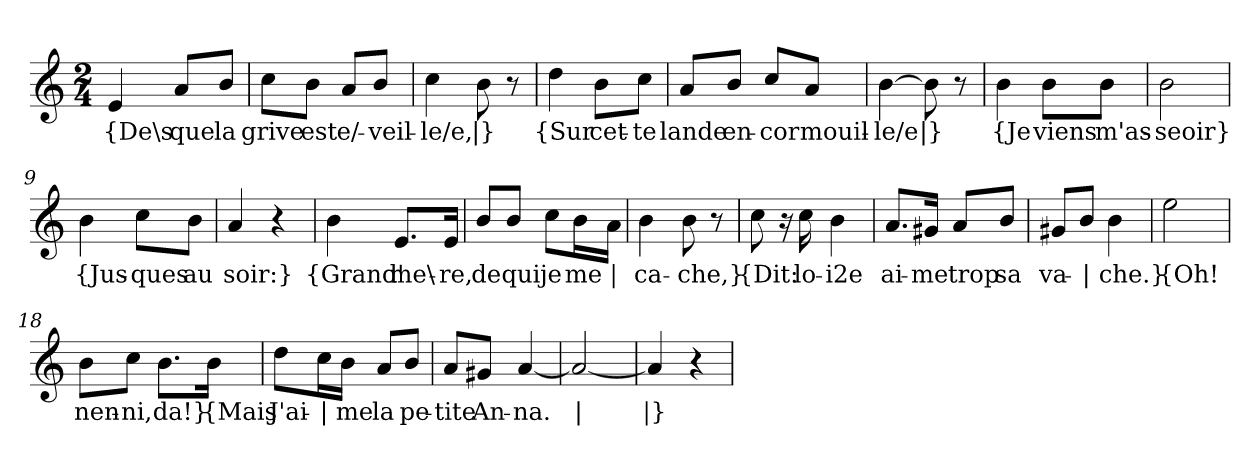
**kern	**text
*part1	*part1
*staff1	*staff1
*clefG2	*
*k[]	*
*M2/4	*
=1	=1
!	!LO:LY:b
4e/	{De\s
!	!LO:LY:b
8a/L	que
!	!LO:LY:b
8b/J	la
=2	=2
!	!LO:LY:b
8cc\L	grive
!	!LO:LY:b
8b\J	est
!	!LO:LY:b
8a/L	e/-
!	!LO:LY:b
8b/J	-veil-
=3	=3
!	!LO:LY:b
4cc\	-le/e,
!	!LO:LY:b
8b\	|}
8r	.
=4	=4
!	!LO:LY:b
4dd\	{Sur
!	!LO:LY:b
8b\L	cet-
!	!LO:LY:b
8cc\J	-te
=5	=5
!	!LO:LY:b
8a/L	lande
!	!LO:LY:b
8b/J	en-
!	!LO:LY:b
8cc/L	-cor
!	!LO:LY:b
8a/J	mouil-
=6	=6
!	!LO:LY:b
[4b\	-le/e
!	!LO:LY:b
8b\]	|}
8r	.
=7	=7
!	!LO:LY:b
4b\	{Je
!	!LO:LY:b
8b\L	viens
!	!LO:LY:b
8b\J	m'as-
!!LO:LB:g=z
=8	=8
!	!LO:LY:b
2b\	-seoir}
=9	=9
!	!LO:LY:b
4b\	{Jus-
!	!LO:LY:b
8cc\L	-ques
!	!LO:LY:b
8b\J	au
=10	=10
!	!LO:LY:b
4a/	soir:}
4r	.
=11	=11
!	!LO:LY:b
4b\	{Grand'
!	!LO:LY:b
8.e/L	me\-
!	!LO:LY:b
16e/Jk	-re,
=12	=12
!	!LO:LY:b
8b/L	de
!	!LO:LY:b
8b/J	qui
!	!LO:LY:b
8cc\L	je
!	!LO:LY:b
16b\L	me
!	!LO:LY:b
16a\JJ	|
=13	=13
!	!LO:LY:b
4b\	ca-
!	!LO:LY:b
8b\	-che,}
8r	.
=14	=14
!	!LO:LY:b
8cc\	{Dit:
16r	.
!	!LO:LY:b
16cc\	lo-
!	!LO:LY:b
4b\	-i2e
=15	=15
!	!LO:LY:b
8.a/L	ai-
!	!LO:LY:b
16g#X/Jk	-me
!	!LO:LY:b
8a/L	trop
!	!LO:LY:b
8b/J	sa
!!LO:LB:g=z
=16	=16
!	!LO:LY:b
8g#X/L	va-
!	!LO:LY:b
8b/J	|
!	!LO:LY:b
4b\	-che.}
=17	=17
!	!LO:LY:b
2ee\	{Oh!
=18	=18
!	!LO:LY:b
8b\L	nen-
!	!LO:LY:b
8cc\J	-ni,
!	!LO:LY:b
8.b\L	da!}
!	!LO:LY:b
16b\Jk	{Mais
=19	=19
!	!LO:LY:b
8dd\L	J'ai-
!	!LO:LY:b
16cc\L	|
!	!LO:LY:b
16b\JJ	-me
!	!LO:LY:b
8a/L	la
!	!LO:LY:b
8b/J	pe-
=20	=20
!	!LO:LY:b
8a/L	-tite
!	!LO:LY:b
8g#X/J	An-
!	!LO:LY:b
[4a/	-na.
=21	=21
!	!LO:LY:b
2a/_	|
=22	=22
!	!LO:LY:b
4a/]	|}
4r	.
=	=
*-	*-
